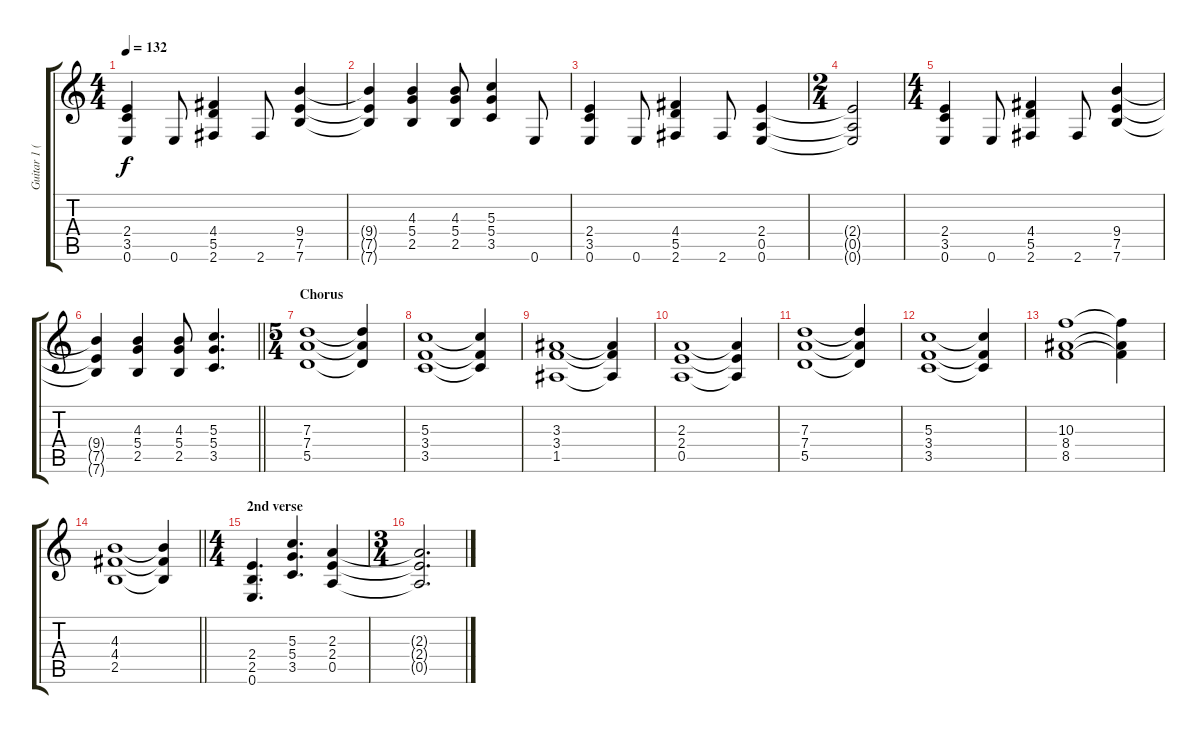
\track ("Guitar 1 (distorted)" "Guitar 1 (") {instrument overdrivenguitar}
\staff {score tabs}
\tuning (E4 B3 G3 D3 A2 E2) {hide}
\ts (4 4)
\tempo 132
\clef g2
\ks c
(2.4 3.5 0.6).4{dy f} 0.6.8 (4.4 5.5 2.6).4 2.6.8 (9.4 7.5 7.6).4 |
(9.4{t} 7.5{t} 7.6{t}).4 (4.3 5.4 2.5).4 (4.3 5.4 2.5).8 (5.3 5.4 3.5).4 0.6.8 |
(2.4 3.5 0.6).4 0.6.8 (4.4 5.5 2.6).4 2.6.8 (2.4 0.5 0.6).4 |
\ts (2 4)
(2.4{t} 0.5{t} 0.6{t}).2 |
\ts (4 4)
(2.4 3.5 0.6).4 0.6.8 (4.4 5.5 2.6).4 2.6.8 (9.4 7.5 7.6).4 |
\barLineRight lightlight
(9.4{t} 7.5{t} 7.6{t}).4 (4.3 5.4 2.5).4 (4.3 5.4 2.5).8 (5.3 5.4 3.5).4{d} |
\ts (5 4)
\section ("" "Chorus")
(7.3 7.4 5.5).1 (7.3{t} 7.4{t} 5.5{t}).4 |
(5.3 3.4 3.5).1 (5.3{t} 3.4{t} 3.5{t}).4 |
(3.3 3.4 1.5).1 (3.3{t} 3.4{t} 1.5{t}).4 |
(2.3 2.4 0.5).1 (2.3{t} 2.4{t} 0.5{t}).4 |
(7.3 7.4 5.5).1 (7.3{t} 7.4{t} 5.5{t}).4 |
(5.3 3.4 3.5).1 (5.3{t} 3.4{t} 3.5{t}).4 |
(10.3 8.4 8.5).1 (10.3{t} 8.4{t} 8.5{t}).4 |
\barLineRight lightlight
(4.3 4.4 2.5).1 (4.3{t} 4.4{t} 2.5{t}).4 |
\ts (4 4)
\section ("" "2nd verse")
(2.4 2.5 0.6).4{d} (5.3 5.4 3.5).4{d} (2.3 2.4 0.5).4 |
\ts (3 4)
(2.3{t} 2.4{t} 0.5{t}).2{d}
